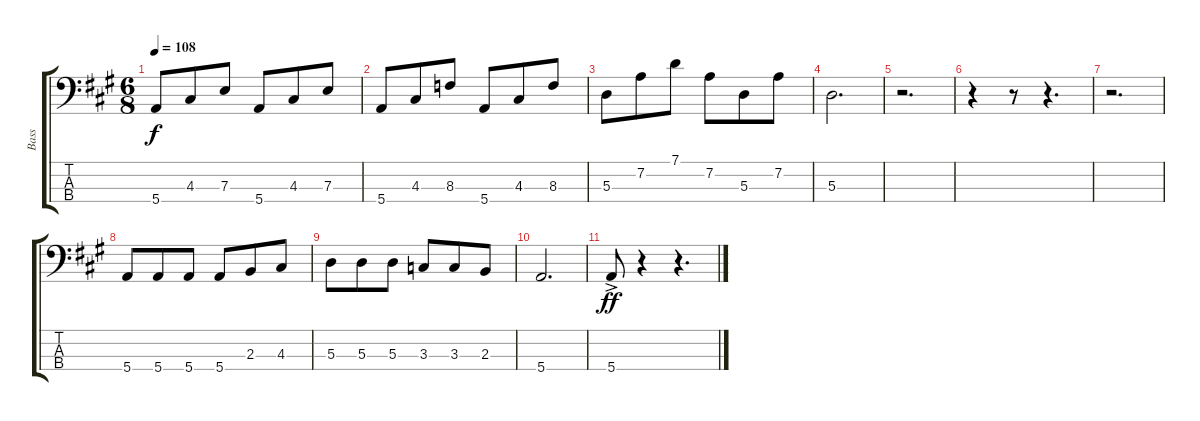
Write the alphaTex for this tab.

\track ("Bass" "Bass") {instrument electricbassfinger}
\staff {score tabs}
\tuning (G2 D2 A1 E1) {hide}
\ts (6 8)
\tempo 108
\clef f4
\ks a
5.4.8{dy f} 4.3.8 7.3.8 5.4.8 4.3.8 7.3.8 |
5.4.8 4.3.8 8.3.8 5.4.8 4.3.8 8.3.8 |
5.3.8 7.2.8 7.1.8 7.2.8 5.3.8 7.2.8 |
5.3.2{d} |
r.2{d} |
r.4 r.8 r.4{d} |
r.2{d} |
5.4.8 5.4.8 5.4.8 5.4.8 2.3.8 4.3.8 |
5.3.8 5.3.8 5.3.8 3.3.8 3.3.8 2.3.8 |
5.4.2{d} |
5.4{ac}.8{dy ff} r.4 r.4{d}
